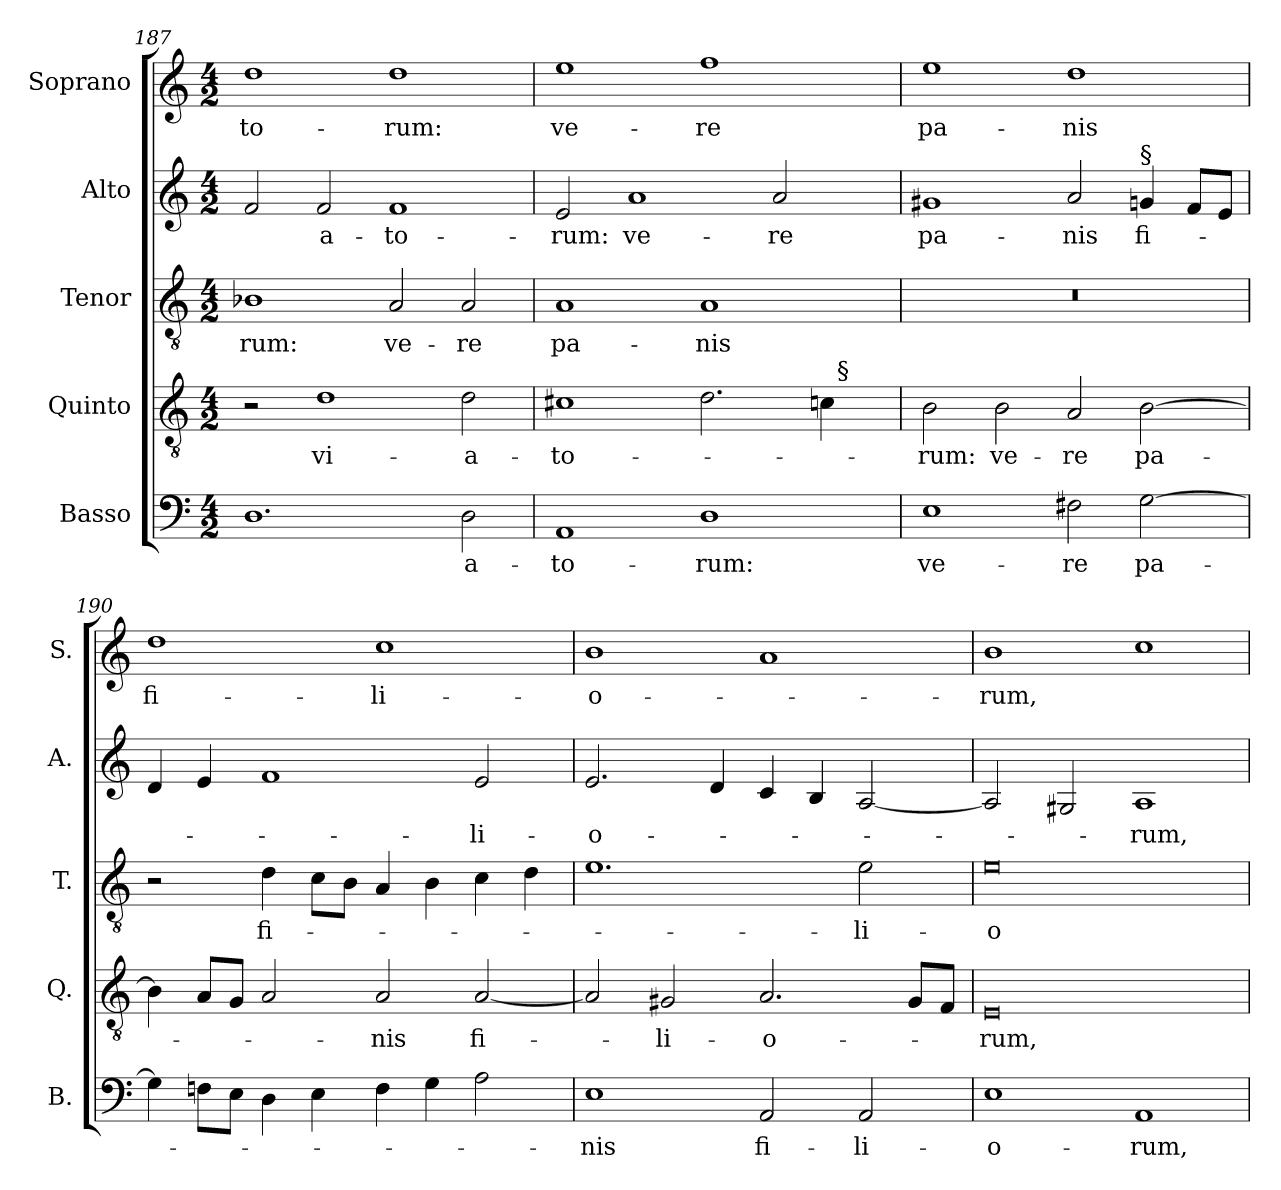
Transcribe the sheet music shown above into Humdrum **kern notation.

**kern	**text	**kern	**text	**kern	**text	**kern	**text	**kern	**text
*part5	*part5	*part4	*part4	*part3	*part3	*part2	*part2	*part1	*part1
*staff5	*staff5	*staff4	*staff4	*staff3	*staff3	*staff2	*staff2	*staff1	*staff1
*I"Basso	*	*I"Quinto	*	*I"Tenor	*	*I"Alto	*	*I"Soprano	*
*I'B.	*	*I'Q.	*	*I'T.	*	*I'A.	*	*I'S.	*
!!LO:LB:g=z
*clefF4	*	*clefGv2	*	*clefGv2	*	*clefG2	*	*clefG2	*
*	*	*ITrd7c12	*	*ITrd7c12	*	*	*	*	*
*k[]	*	*k[]	*	*k[]	*	*k[]	*	*k[]	*
*C:	*	*C:	*	*C:	*	*C:	*	*C:	*
*M4/2	*	*M4/2	*	*M4/2	*	*M4/2	*	*M4/2	*
=187	=187	=187	=187	=187	=187	=187	=187	=187	=187
!	!	!	!	!	!LO:LY:b:color=#000000	!	!	!	!
!	!	!	!	!	!	!	!	!	!LO:LY:b:color=#000000
1.Di	.	2r	.	1BB-Xi	-rum:	2fi/	.	1ddi	-to-
!	!	!	!LO:LY:b:color=#000000	!	!	!	!	!	!
!	!	!	!	!	!	!	!LO:LY:b:color=#000000	!	!
.	.	1Di	vi-	.	.	2fi/	-a-	.	.
!	!	!	!	!	!LO:LY:b:color=#000000	!	!	!	!
!	!	!	!	!	!	!	!LO:LY:b:color=#000000	!	!
!	!	!	!	!	!	!	!	!	!LO:LY:b:color=#000000
.	.	.	.	2AAi/	ve-	1fi	-to-	1ddi	-rum:
!	!LO:LY:b:color=#000000	!	!	!	!	!	!	!	!
!	!	!	!LO:LY:b:color=#000000	!	!	!	!	!	!
!	!	!	!	!	!LO:LY:b:color=#000000	!	!	!	!
2Di\	-a-	2Di\	-a-	2AAi/	-re	.	.	.	.
=188	=188	=188	=188	=188	=188	=188	=188	=188	=188
!	!LO:LY:b:color=#000000	!	!	!	!	!	!	!	!
!	!	!	!LO:LY:b:color=#000000	!	!	!	!	!	!
!	!	!	!	!	!LO:LY:b:color=#000000	!	!	!	!
!	!	!	!	!	!	!	!LO:LY:b:color=#000000	!	!
!	!	!	!	!	!	!	!	!	!LO:LY:b:color=#000000
*	*	*^	*	*	*	*	*	*	*
1AAi	-to-	1C#Xi	1ryy	-to-	1AAi	pa-	2ei/	-rum:	1eei	ve-
!	!	!	!	!	!	!	!	!LO:LY:b:color=#000000	!	!
.	.	.	.	.	.	.	1ai	ve-	.	.
!	!LO:LY:b:color=#000000	!	!	!	!	!	!	!	!	!
!	!	!	!	!	!	!LO:LY:b:color=#000000	!	!	!	!
!	!	!	!	!	!	!	!	!	!	!LO:LY:b:color=#000000
1Di	-rum:	2.Di\	2ryy	.	1AAi	-nis	.	.	1ffi	-re
!	!	!	!	!	!	!	!	!LO:LY:b:color=#000000	!	!
.	.	.	4ryy	.	.	.	2ai/	-re	.	.
.	.	4Ci\	32ryy	.	.	.	.	.	.	.
.	.	.	256ryy	.	.	.	.	.	.	.
!	!	!	!LO:TX:a:t=§	!	!	!	!	!	!	!
.	.	.	8ryy	.	.	.	.	.	.	.
.	.	.	16ryy	.	.	.	.	.	.	.
.	.	.	64..ryy	.	.	.	.	.	.	.
*	*	*v	*v	*	*	*	*	*	*	*
=189	=189	=189	=189	=189	=189	=189	=189	=189	=189
*	*	*^	*	*	*	*	*	*	*
!	!LO:LY:b:color=#000000	!	!	!	!	!	!	!	!	!
*	*	*v	*v	*	*	*	*	*	*	*
*	*	*^	*	*	*	*	*	*	*
!	!	!	!	!LO:LY:b:color=#000000	!LO:N:vis=1	!	!	!	!	!
*	*	*v	*v	*	*	*	*	*	*	*
*	*	*^	*	*	*	*	*	*	*
!	!	!	!	!	!	!	!	!LO:LY:b:color=#000000	!	!
*	*	*v	*v	*	*	*	*	*	*	*
*	*	*^	*	*	*	*	*	*	*
!	!	!	!	!	!	!	!	!	!	!LO:LY:b:color=#000000
*	*	*v	*v	*	*	*	*	*	*	*
1Ei	ve-	2BBi\	-rum:	0r	.	1g#Xi	pa-	1eei	pa-
!	!	!	!LO:LY:b:color=#000000	!	!	!	!	!	!
.	.	2BBi\	ve-	.	.	.	.	.	.
!	!LO:LY:b:color=#000000	!	!	!	!	!	!	!	!
!	!	!	!LO:LY:b:color=#000000	!	!	!	!	!	!
!	!	!	!	!	!	!	!LO:LY:b:color=#000000	!	!
!	!	!	!	!	!	!	!	!	!LO:LY:b:color=#000000
2F#Xi\	-re	2AAi/	-re	.	.	2ai/	-nis	1ddi	-nis
!	!LO:LY:b:color=#000000	!	!	!	!	!	!	!	!
!	!	!	!LO:LY:b:color=#000000	!	!	!	!	!	!
!	!	!	!	!	!	!LO:TX:a:t=§	!	!	!
!	!	!	!	!	!	!	!LO:LY:b:color=#000000	!	!
[2Gi\	pa-	[2BBi\	pa-	.	.	4gi/	fi-	.	.
.	.	.	.	.	.	8fi/L	.	.	.
.	.	.	.	.	.	8ei/J	.	.	.
=190	=190	=190	=190	=190	=190	=190	=190	=190	=190
!	!	!	!	!	!	!	!	!	!LO:LY:b:color=#000000
4Gi\]	.	4BBi\]	.	2r	.	4di/	.	1ddi	fi-
8Fni\L	.	8AAi/L	.	.	.	4ei/	.	.	.
8Ei\J	.	8GGi/J	.	.	.	.	.	.	.
!	!	!	!	!	!LO:LY:b:color=#000000	!	!	!	!
4Di\	.	2AAi/	.	4Di\	fi-	1fi	.	.	.
4Ei\	.	.	.	8Ci\L	.	.	.	.	.
.	.	.	.	8BBi\J	.	.	.	.	.
!	!	!	!LO:LY:b:color=#000000	!	!	!	!	!	!
!	!	!	!	!	!	!	!	!	!LO:LY:b:color=#000000
4Fi\	.	2AAi/	-nis	4AAi/	.	.	.	1cci	-li-
4Gi\	.	.	.	4BBi\	.	.	.	.	.
!	!	!	!LO:LY:b:color=#000000	!	!	!	!	!	!
!	!	!	!	!	!	!	!LO:LY:b:color=#000000	!	!
2Ai\	.	[2AAi/	fi-	4Ci\	.	2ei/	-li-	.	.
.	.	.	.	4Di\	.	.	.	.	.
=191	=191	=191	=191	=191	=191	=191	=191	=191	=191
!	!LO:LY:b:color=#000000	!	!	!	!	!	!	!	!
!	!	!	!	!	!	!	!LO:LY:b:color=#000000	!	!
!	!	!	!	!	!	!	!	!	!LO:LY:b:color=#000000
1Ei	-nis	2AAi/]	.	1.Ei	.	2.ei/	-o-	1bi	-o-
!	!	!	!LO:LY:b:color=#000000	!	!	!	!	!	!
.	.	2GG#Xi/	-li-	.	.	.	.	.	.
.	.	.	.	.	.	4di/	.	.	.
!	!LO:LY:b:color=#000000	!	!	!	!	!	!	!	!
!	!	!	!LO:LY:b:color=#000000	!	!	!	!	!	!
2AAi/	fi-	2.AAi/	-o-	.	.	4ci/	.	1ai	.
.	.	.	.	.	.	4Bi/	.	.	.
!	!LO:LY:b:color=#000000	!	!	!	!	!	!	!	!
!	!	!	!	!	!LO:LY:b:color=#000000	!	!	!	!
2AAi/	-li-	.	.	2Ei\	-li-	[2Ai/	.	.	.
.	.	8GG#i/L	.	.	.	.	.	.	.
.	.	8FFi/J	.	.	.	.	.	.	.
!!LO:LB:g=z
=192	=192	=192	=192	=192	=192	=192	=192	=192	=192
!	!LO:LY:b:color=#000000	!	!	!	!	!	!	!	!
!	!	!	!LO:LY:b:color=#000000	!	!	!	!	!	!
!	!	!	!	!	!LO:LY:b:color=#000000	!	!	!	!
!	!	!	!	!	!	!	!	!	!LO:LY:b:color=#000000
1Ei	-o-	0EEi	-rum,	0Ei	-o-	2Ai/]	.	1bi	-rum,
.	.	.	.	.	.	2G#Xi/	.	.	.
!	!LO:LY:b:color=#000000	!	!	!	!	!	!	!	!
!	!	!	!	!	!	!	!LO:LY:b:color=#000000	!	!
1AAi	-rum,	.	.	.	.	1Ai	-rum,	1cci	.
=	=	=	=	=	=	=	=	=	=
*-	*-	*-	*-	*-	*-	*-	*-	*-	*-
